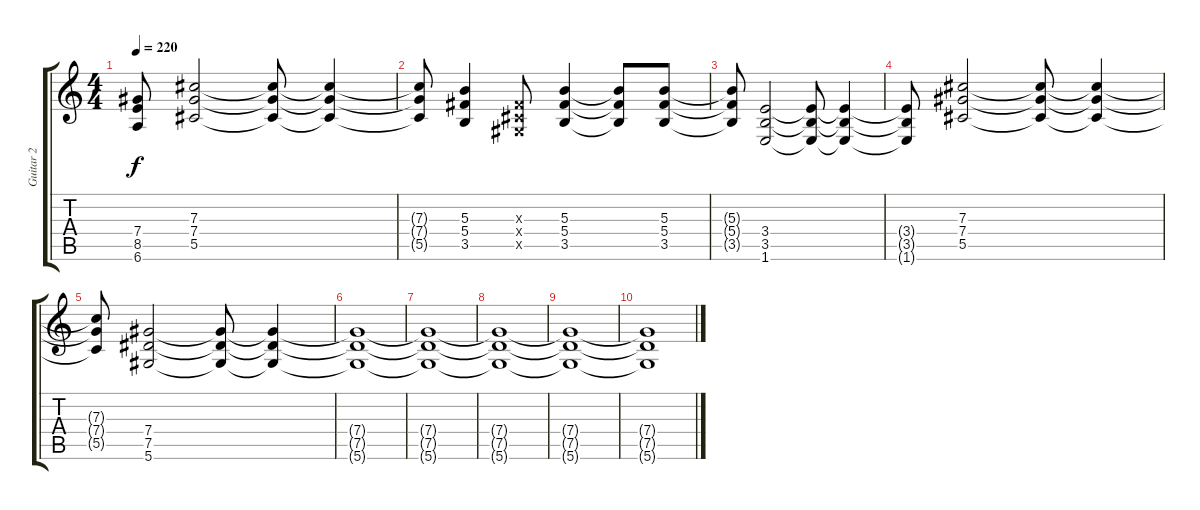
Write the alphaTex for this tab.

\track ("Guitar 2" "Guitar 2") {instrument overdrivenguitar}
\staff {score tabs}
\tuning (Eb4 Bb3 Gb3 Db3 Ab2 Eb2) {hide}
\ts (4 4)
\tempo 220
\clef g2
\ks c
(7.4{t} 8.5{t} 6.6{t}).8{dy f} (7.3 7.4 5.5).2 (7.3{t} 7.4{t} 5.5{t}).8 (7.3{t} 7.4{t} 5.5{t}).4 |
(7.3{t} 7.4{t} 5.5{t}).8 (5.3 5.4 3.5).4 (0.3{x} 0.4{x} 0.5{x}).8 (5.3 5.4 3.5).4 (5.3{t} 5.4{t} 3.5{t}).8 (5.3 5.4 3.5).8 |
(5.3{t} 5.4{t} 3.5{t}).8 (3.4 3.5 1.6).2 (3.4{t} 3.5{t} 1.6{t}).8 (3.4{t} 3.5{t} 1.6{t}).4 |
(3.4{t} 3.5{t} 1.6{t}).8 (7.3 7.4 5.5).2 (7.3{t} 7.4{t} 5.5{t}).8 (7.3{t} 7.4{t} 5.5{t}).4 |
(7.3{t} 7.4{t} 5.5{t}).8 (7.4 7.5 5.6).2 (7.4{t} 7.5{t} 5.6{t}).8 (7.4{t} 7.5{t} 5.6{t}).4 |
(7.4{t} 7.5{t} 5.6{t}).1 |
(7.4{t} 7.5{t} 5.6{t}).1 |
(7.4{t} 7.5{t} 5.6{t}).1 |
(7.4{t} 7.5{t} 5.6{t}).1 |
(7.4{t} 7.5{t} 5.6{t}).1
